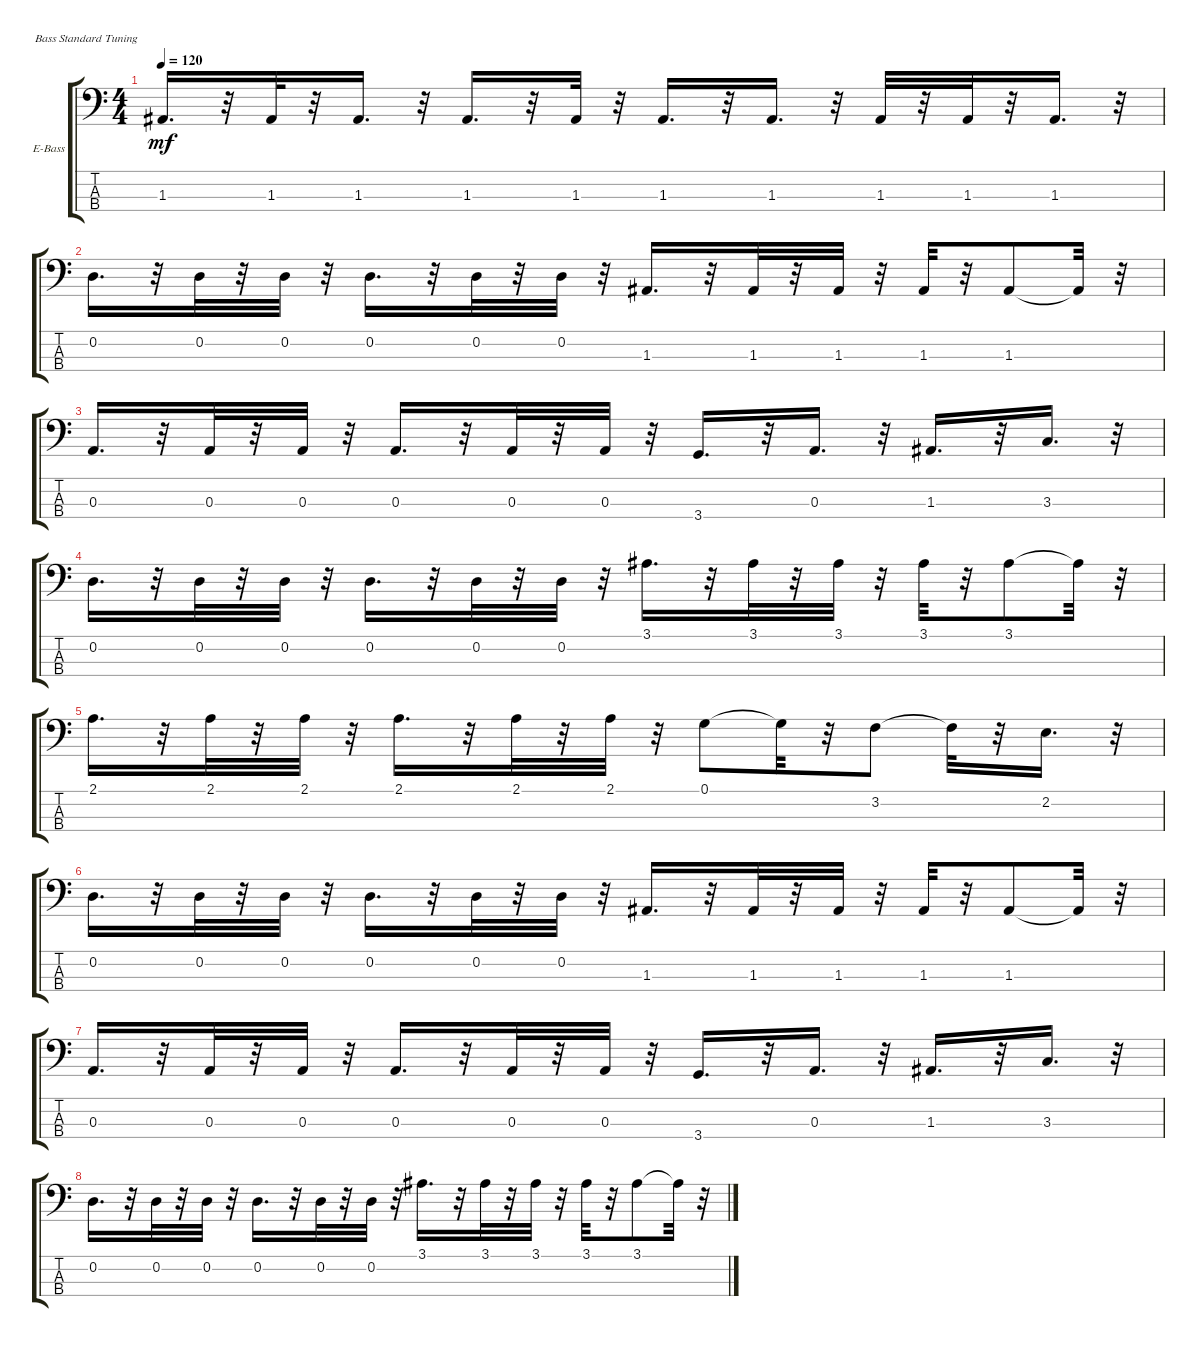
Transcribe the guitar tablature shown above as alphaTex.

\bracketExtendMode groupsimilarinstruments
\firstSystemTrackNameOrientation horizontal
\otherSystemsTrackNameOrientation horizontal
\track ("" "E-Bass") {instrument electricbassfinger}
\staff {score tabs}
\tuning (G2 D2 A1 E1)
\ts (4 4)
\tempo 120
\clef f4
\ks c
1.3.16{d dy mf} r.32 1.3.32 r.32 1.3.16{d} r.32 1.3.16{d} r.32 1.3.32 r.32 1.3.16{d} r.32 1.3.16{d} r.32 1.3.32 r.32 1.3.32 r.32 1.3.16{d} r.32 |
0.2.16{d} r.32 0.2.32 r.32 0.2.32 r.32 0.2.16{d} r.32 0.2.32 r.32 0.2.32 r.32 1.3.16{d} r.32 1.3.32 r.32 1.3.32 r.32 1.3.32 r.32 1.3.8 1.3{t}.32 r.32 |
0.3.16{d} r.32 0.3.32 r.32 0.3.32 r.32 0.3.16{d} r.32 0.3.32 r.32 0.3.32 r.32 3.4.16{d} r.32 0.3.16{d} r.32 1.3.16{d} r.32 3.3.16{d} r.32 |
0.2.16{d} r.32 0.2.32 r.32 0.2.32 r.32 0.2.16{d} r.32 0.2.32 r.32 0.2.32 r.32 3.1.16{d} r.32 3.1.32 r.32 3.1.32 r.32 3.1.32 r.32 3.1.8 3.1{t}.32 r.32 |
2.1.16{d} r.32 2.1.32 r.32 2.1.32 r.32 2.1.16{d} r.32 2.1.32 r.32 2.1.32 r.32 0.1.8 0.1{t}.32 r.32 3.2.8 3.2{t}.32 r.32 2.2.16{d} r.32 |
0.2.16{d} r.32 0.2.32 r.32 0.2.32 r.32 0.2.16{d} r.32 0.2.32 r.32 0.2.32 r.32 1.3.16{d} r.32 1.3.32 r.32 1.3.32 r.32 1.3.32 r.32 1.3.8 1.3{t}.32 r.32 |
0.3.16{d} r.32 0.3.32 r.32 0.3.32 r.32 0.3.16{d} r.32 0.3.32 r.32 0.3.32 r.32 3.4.16{d} r.32 0.3.16{d} r.32 1.3.16{d} r.32 3.3.16{d} r.32 |
0.2.16{d} r.32 0.2.32 r.32 0.2.32 r.32 0.2.16{d} r.32 0.2.32 r.32 0.2.32 r.32 3.1.16{d} r.32 3.1.32 r.32 3.1.32 r.32 3.1.32 r.32 3.1.8 3.1{t}.32 r.32
